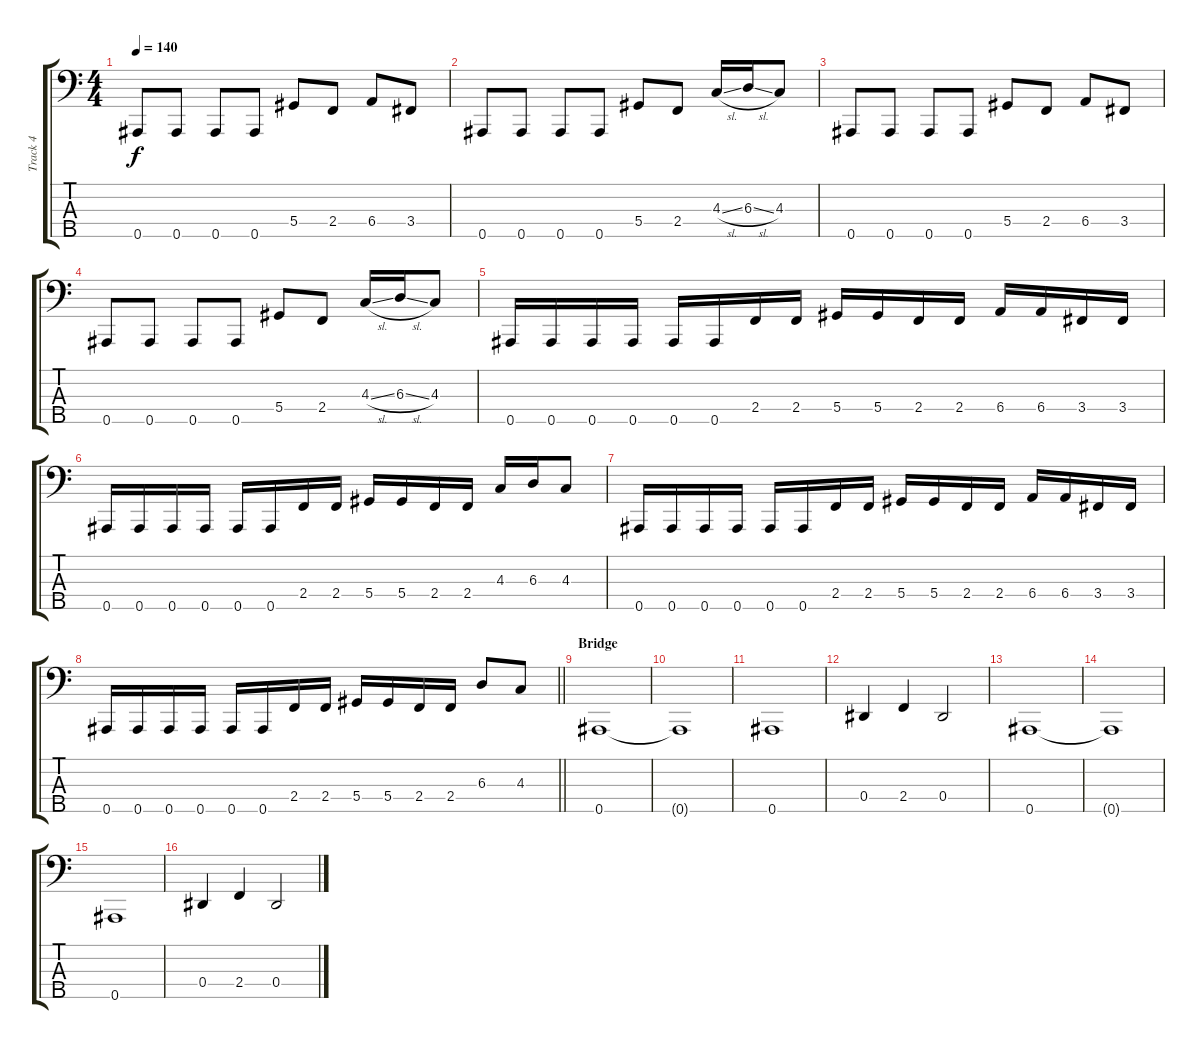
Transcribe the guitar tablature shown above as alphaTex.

\track ("Track 4" "Track 4") {instrument electricbasspick}
\staff {score tabs}
\tuning (Gb2 Db2 Ab1 Eb1 Bb0) {hide}
\ts (4 4)
\tempo 140
\clef f4
\ks c
0.5.8{dy f} 0.5.8 0.5.8 0.5.8 5.4.8 2.4.8 6.4.8 3.4.8 |
0.5.8 0.5.8 0.5.8 0.5.8 5.4.8 2.4.8 4.3{sl}.16 6.3{sl}.16 4.3.8 |
0.5.8 0.5.8 0.5.8 0.5.8 5.4.8 2.4.8 6.4.8 3.4.8 |
0.5.8 0.5.8 0.5.8 0.5.8 5.4.8 2.4.8 4.3{sl}.16 6.3{sl}.16 4.3.8 |
0.5.16 0.5.16 0.5.16 0.5.16 0.5.16 0.5.16 2.4.16 2.4.16 5.4.16 5.4.16 2.4.16 2.4.16 6.4.16 6.4.16 3.4.16 3.4.16 |
0.5.16 0.5.16 0.5.16 0.5.16 0.5.16 0.5.16 2.4.16 2.4.16 5.4.16 5.4.16 2.4.16 2.4.16 4.3.16 6.3.16 4.3.8 |
0.5.16 0.5.16 0.5.16 0.5.16 0.5.16 0.5.16 2.4.16 2.4.16 5.4.16 5.4.16 2.4.16 2.4.16 6.4.16 6.4.16 3.4.16 3.4.16 |
\barLineRight lightlight
0.5.16 0.5.16 0.5.16 0.5.16 0.5.16 0.5.16 2.4.16 2.4.16 5.4.16 5.4.16 2.4.16 2.4.16 6.3.8 4.3.8 |
\section ("" "Bridge")
0.5.1 |
0.5{t}.1 |
0.5.1 |
0.4.4 2.4.4 0.4.2 |
0.5.1 |
0.5{t}.1 |
0.5.1 |
0.4.4 2.4.4 0.4.2
